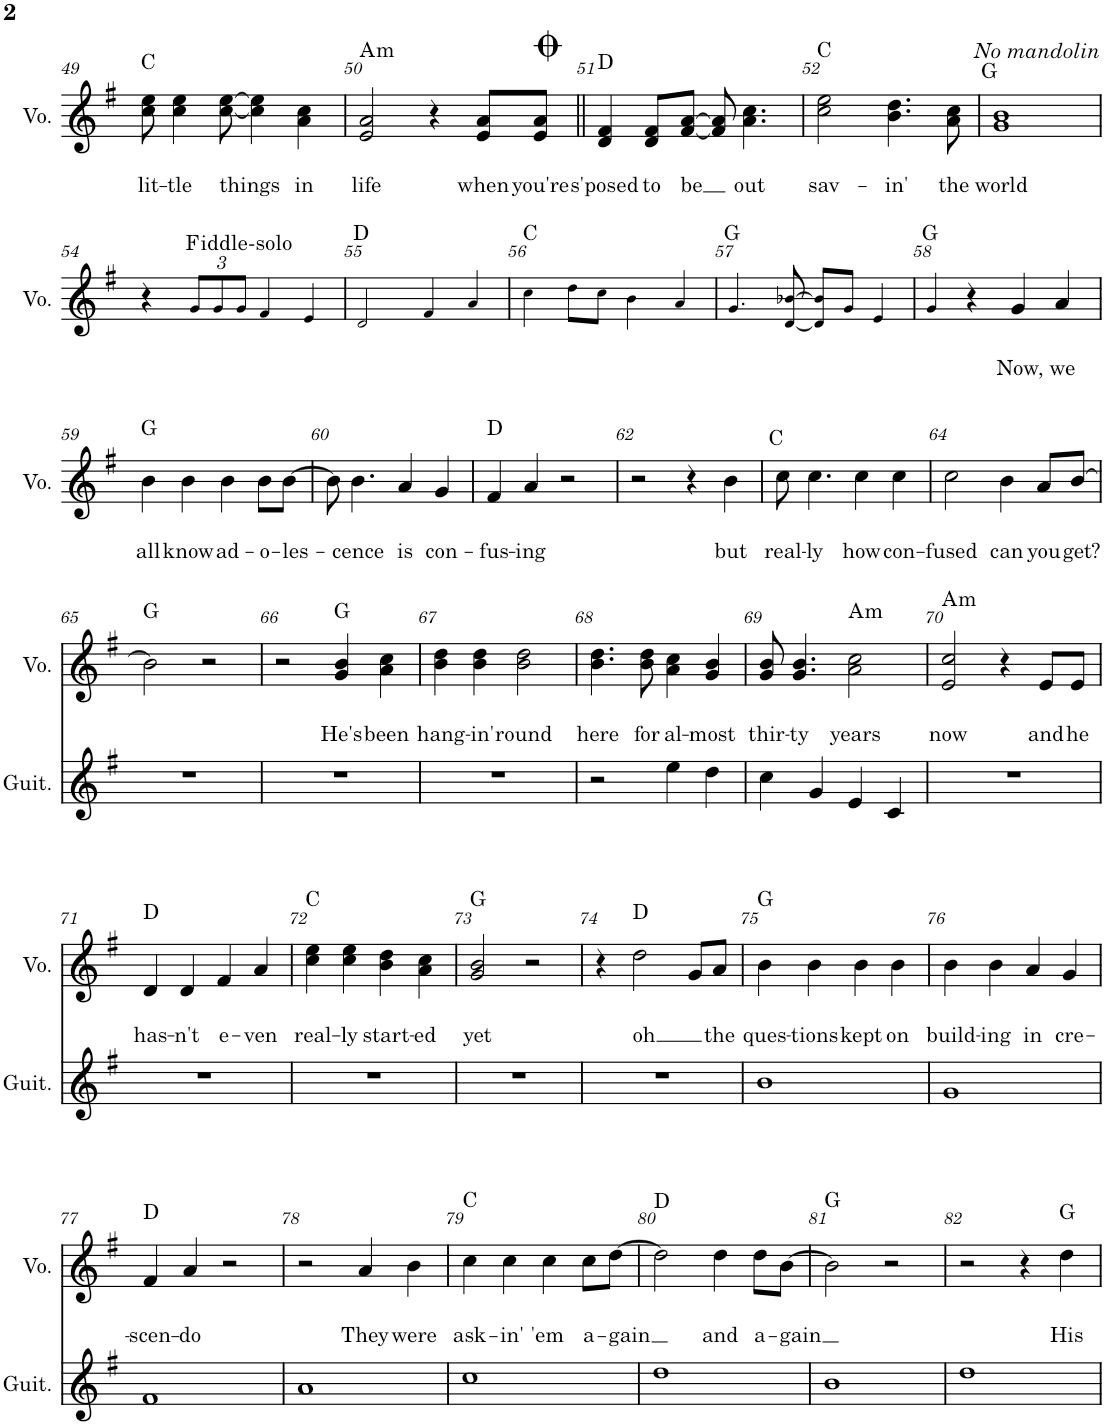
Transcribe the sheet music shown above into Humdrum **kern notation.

**kern	**kern	**text	**text	**harte
*part2	*part1	*part1	*part1	*part1
*staff2	*staff1	*staff1	*staff1	*
*I"Guitar	*I"Voice	*	*	*
*I'Guit.	*I'Vo.	*	*	*
!!LO:PB:g=z
*clefG2	*clefG2	*	*	*
*Trd7c12	*	*	*	*
*k[f#]	*k[f#]	*	*	*
*M4/4	*M4/4	*	*	*
=49	=49	=49	=49	=49
!	!	!	!LO:LY:b	!
1r	8cc\ 8ee\	.	lit-	C:maj
!	!	!	!LO:LY:b	!
.	4cc\ 4ee\	.	-tle	.
!	!	!	!LO:LY:b	!
.	[8cc\ [8ee\	.	things	.
.	4cc\] 4ee\]	.	.	.
!	!	!	!LO:LY:b	!
.	4a\ 4cc\	.	in	.
=50	=50	=50	=50	=50
!	!	!	!LO:LY:b	!LO:H:kt=m
1r	2e/ 2a/	.	life	A:min
.	4r	.	.	.
!	!	!	!LO:LY:b	!
.	8e/ 8a/L	.	when	.
!	!	!	!LO:LY:b	!
.	8e/ 8a/J	.	you're	.
=51||	=51||	=51||	=51||	=51||
!	!	!	!LO:LY:b	!
1r	4d/ 4f#/	.	s'posed	D:maj
!	!	!	!LO:LY:b	!
.	8d/ 8f#/L	.	to	.
!	!	!	!LO:LY:b	!
.	[8f#/ [8a/J	.	be	.
.	8f#/] 8a/]	.	.	.
!	!	!	!LO:LY:b	!
.	4.a\ 4.cc\	.	out	.
=52	=52	=52	=52	=52
!	!	!	!LO:LY:b	!
1r	2cc\ 2ee\	.	sav-	C:maj
!	!	!	!LO:LY:b	!
.	4.b\ 4.dd\	.	-in'	.
!	!	!	!LO:LY:b	!
.	8a\ 8cc\	.	the	.
=53	=53	=53	=53	=53
!	!LO:TX:a:i:t=No mandolin	!	!	!
!	!	!	!LO:LY:b	!
1r	1g 1b	.	world	G:maj
!!LO:LB:g=z
=54	=54	=54	=54	=54
1r	4r	.	.	.
*	*Xbrackettup	*	*	*
!	!	!	!	!LO:H:kt=iddle-solo
.	12g!/L	.	.	.
.	12g!/	.	.	.
.	12g!/J	.	.	.
.	4f#!/	.	.	.
.	4e!/	.	.	.
=55	=55	=55	=55	=55
1r	2d!/	.	.	D:maj
.	4f#!/	.	.	.
.	4a!/	.	.	.
=56	=56	=56	=56	=56
1r	4cc!\	.	.	C:maj
.	8dd!\L	.	.	.
.	8cc!\J	.	.	.
.	4b!\	.	.	.
.	4a!/	.	.	.
=57	=57	=57	=57	=57
1r	4.g!/	.	.	G:maj
.	[8d!/ [8b-X!/	.	.	.
.	8d!/] 8b-!/]L	.	.	.
.	8g!/J	.	.	.
.	4e!/	.	.	.
=58	=58	=58	=58	=58
1r	4g!/	.	.	G:maj
.	4r	.	.	.
!	!	!	!LO:LY:b	!
.	4g/	.	Now,	.
!	!	!	!LO:LY:b	!
.	4a/	.	we	.
!!LO:LB:g=z
=59	=59	=59	=59	=59
!	!	!	!LO:LY:b	!
1r	4b\	.	all	G:maj
!	!	!	!LO:LY:b	!
.	4b\	.	know	.
!	!	!	!LO:LY:b	!
.	4b\	.	ad-	.
!	!	!	!LO:LY:b	!
.	8b\L	.	-o-	.
!	!	!	!LO:LY:b	!
.	[8b\J	.	-les-	.
=60	=60	=60	=60	=60
1r	8b\]	.	.	.
!	!	!	!LO:LY:b	!
.	4.b\	.	-cence	.
!	!	!	!LO:LY:b	!
.	4a/	.	is	.
!	!	!	!LO:LY:b	!
.	4g/	.	con-	.
=61	=61	=61	=61	=61
!	!	!	!LO:LY:b	!
1r	4f#/	.	-fus-	D:maj
!	!	!	!LO:LY:b	!
.	4a/	.	-ing	.
.	2r	.	.	.
=62	=62	=62	=62	=62
1r	2r	.	.	.
.	4r	.	.	.
!	!	!	!LO:LY:b	!
.	4b\	.	but	.
=63	=63	=63	=63	=63
!	!	!	!LO:LY:b	!
1r	8cc\	.	real-	C:maj
!	!	!	!LO:LY:b	!
.	4.cc\	.	-ly	.
!	!	!	!LO:LY:b	!
.	4cc\	.	how	.
!	!	!	!LO:LY:b	!
.	4cc\	.	con-	.
=64	=64	=64	=64	=64
!	!	!	!LO:LY:b	!
1r	2cc\	.	-fused	.
!	!	!	!LO:LY:b	!
.	4b\	.	can	.
!	!	!	!LO:LY:b	!
.	8a/L	.	you	.
!	!	!	!LO:LY:b	!
.	[8b/J	.	get?	.
!!LO:LB:g=z
=65	=65	=65	=65	=65
1r	2b\]	.	.	G:maj
.	2r	.	.	.
=66	=66	=66	=66	=66
1r	2r	.	.	.
!	!	!	!LO:LY:b	!
.	4g/ 4b/	.	He's	G:maj
!	!	!	!LO:LY:b	!
.	4a\ 4cc\	.	been	.
=67	=67	=67	=67	=67
!	!	!	!LO:LY:b	!
1r	4b\ 4dd\	.	hang-	.
!	!	!	!LO:LY:b	!
.	4b\ 4dd\	.	-in'	.
!	!	!	!LO:LY:b	!
.	2b\ 2dd\	.	round	.
=68	=68	=68	=68	=68
!	!	!	!LO:LY:b	!
2r	4.b\ 4.dd\	.	here	.
!	!	!	!LO:LY:b	!
.	8b\ 8dd\	.	for	.
!	!	!	!LO:LY:b	!
4ee\	4a\ 4cc\	.	al-	.
!	!	!	!LO:LY:b	!
4dd\	4g/ 4b/	.	-most	.
=69	=69	=69	=69	=69
!	!	!	!LO:LY:b	!
4cc\	8g/ 8b/	.	thir-	.
!	!	!	!LO:LY:b	!
.	4.g/ 4.b/	.	-ty	.
4g/	.	.	.	.
!	!	!	!LO:LY:b	!LO:H:kt=m
4e/	2a\ 2cc\	.	years	A:min
4c/	.	.	.	.
=70	=70	=70	=70	=70
!	!	!	!LO:LY:b	!LO:H:kt=m
1r	2e/ 2cc/	.	now	A:min
.	4r	.	.	.
!	!	!	!LO:LY:b	!
.	8e/L	.	and	.
!	!	!	!LO:LY:b	!
.	8e/J	.	he	.
!!LO:LB:g=z
=71	=71	=71	=71	=71
!	!	!	!LO:LY:b	!
1r	4d/	.	has-	D:maj
!	!	!	!LO:LY:b	!
.	4d/	.	-n't	.
!	!	!	!LO:LY:b	!
.	4f#/	.	e-	.
!	!	!	!LO:LY:b	!
.	4a/	.	-ven	.
=72	=72	=72	=72	=72
!	!	!	!LO:LY:b	!
1r	4cc\ 4ee\	.	real-	C:maj
!	!	!	!LO:LY:b	!
.	4cc\ 4ee\	.	-ly	.
!	!	!	!LO:LY:b	!
.	4b\ 4dd\	.	start-	.
!	!	!	!LO:LY:b	!
.	4a\ 4cc\	.	-ed	.
=73	=73	=73	=73	=73
!	!	!	!LO:LY:b	!
1r	2g/ 2b/	.	yet	G:maj
.	2r	.	.	.
=74	=74	=74	=74	=74
1r	4r	.	.	.
!	!	!	!LO:LY:b	!
.	2dd\	.	oh	D:maj
.	8g/L	.	.	.
!	!	!	!LO:LY:b	!
.	8a/J	.	the	.
=75	=75	=75	=75	=75
!	!	!	!LO:LY:b	!
1b	4b\	.	ques-	G:maj
!	!	!	!LO:LY:b	!
.	4b\	.	-tions	.
!	!	!	!LO:LY:b	!
.	4b\	.	kept	.
!	!	!	!LO:LY:b	!
.	4b\	.	on	.
=76	=76	=76	=76	=76
!	!	!	!LO:LY:b	!
1g	4b\	.	build-	.
!	!	!	!LO:LY:b	!
.	4b\	.	-ing	.
!	!	!	!LO:LY:b	!
.	4a/	.	in	.
!	!	!	!LO:LY:b	!
.	4g/	.	cre-	.
!!LO:LB:g=z
=77	=77	=77	=77	=77
!	!	!	!LO:LY:b	!
1f#	4f#/	.	-scen-	D:maj
!	!	!	!LO:LY:b	!
.	4a/	.	-do	.
.	2r	.	.	.
=78	=78	=78	=78	=78
1a	2r	.	.	.
!	!	!	!LO:LY:b	!
.	4a/	.	They	.
!	!	!	!LO:LY:b	!
.	4b\	.	were	.
=79	=79	=79	=79	=79
!	!	!	!LO:LY:b	!
1cc	4cc\	.	ask-	C:maj
!	!	!	!LO:LY:b	!
.	4cc\	.	-in'	.
!	!	!	!LO:LY:b	!
.	4cc\	.	'em	.
!	!	!	!LO:LY:b	!
.	8cc\L	.	a-	.
!	!	!	!LO:LY:b	!
.	[8dd\J	.	-gain	.
=80	=80	=80	=80	=80
1dd	2dd\]	.	.	D:maj
!	!	!	!LO:LY:b	!
.	4dd\	.	and	.
!	!	!	!LO:LY:b	!
.	8dd\L	.	a-	.
!	!	!	!LO:LY:b	!
.	[8b\J	.	-gain	.
=81	=81	=81	=81	=81
1b	2b\]	.	.	G:maj
.	2r	.	.	.
=82	=82	=82	=82	=82
1dd	2r	.	.	.
.	4r	.	.	.
!	!	!	!LO:LY:b	!
.	4dd\	.	His	G:maj
=	=	=	=	=
*-	*-	*-	*-	*-
